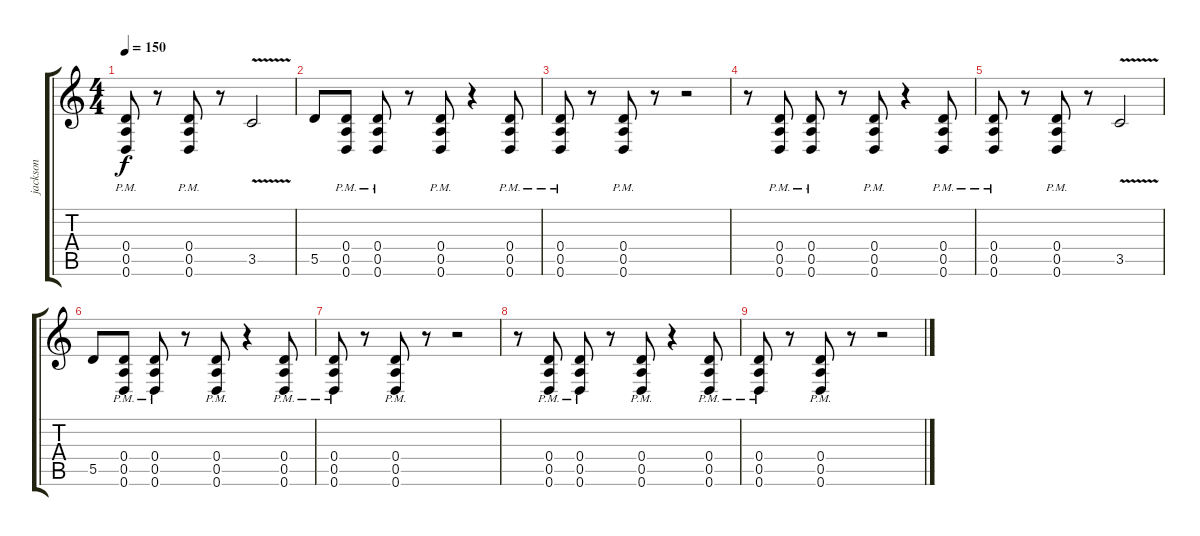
\track ("jackson" "jackson") {instrument distortionguitar}
\staff {score tabs}
\tuning (E4 B3 G3 D3 A2 D2) {hide}
\ts (4 4)
\tempo 150
\clef g2
\ks c
(0.4{pm} 0.5{pm} 0.6{pm}).8{dy f} r.8 (0.4{pm} 0.5{pm} 0.6{pm}).8 r.8 3.5{v}.2 |
5.5.8 (0.4{pm} 0.5{pm} 0.6{pm}).8 (0.4{pm} 0.5{pm} 0.6{pm}).8 r.8 (0.4{pm} 0.5{pm} 0.6{pm}).8 r.4 (0.4{pm} 0.5{pm} 0.6{pm}).8 |
(0.4{pm} 0.5{pm} 0.6{pm}).8 r.8 (0.4{pm} 0.5{pm} 0.6{pm}).8 r.8 r.2 |
r.8 (0.4{pm} 0.5{pm} 0.6{pm}).8 (0.4{pm} 0.5{pm} 0.6{pm}).8 r.8 (0.4{pm} 0.5{pm} 0.6{pm}).8 r.4 (0.4{pm} 0.5{pm} 0.6{pm}).8 |
(0.4{pm} 0.5{pm} 0.6{pm}).8 r.8 (0.4{pm} 0.5{pm} 0.6{pm}).8 r.8 3.5{v}.2 |
5.5.8 (0.4{pm} 0.5{pm} 0.6{pm}).8 (0.4{pm} 0.5{pm} 0.6{pm}).8 r.8 (0.4{pm} 0.5{pm} 0.6{pm}).8 r.4 (0.4{pm} 0.5{pm} 0.6{pm}).8 |
(0.4{pm} 0.5{pm} 0.6{pm}).8 r.8 (0.4{pm} 0.5{pm} 0.6{pm}).8 r.8 r.2 |
r.8 (0.4{pm} 0.5{pm} 0.6{pm}).8 (0.4{pm} 0.5{pm} 0.6{pm}).8 r.8 (0.4{pm} 0.5{pm} 0.6{pm}).8 r.4 (0.4{pm} 0.5{pm} 0.6{pm}).8 |
(0.4{pm} 0.5{pm} 0.6{pm}).8 r.8 (0.4{pm} 0.5{pm} 0.6{pm}).8 r.8 r.2
